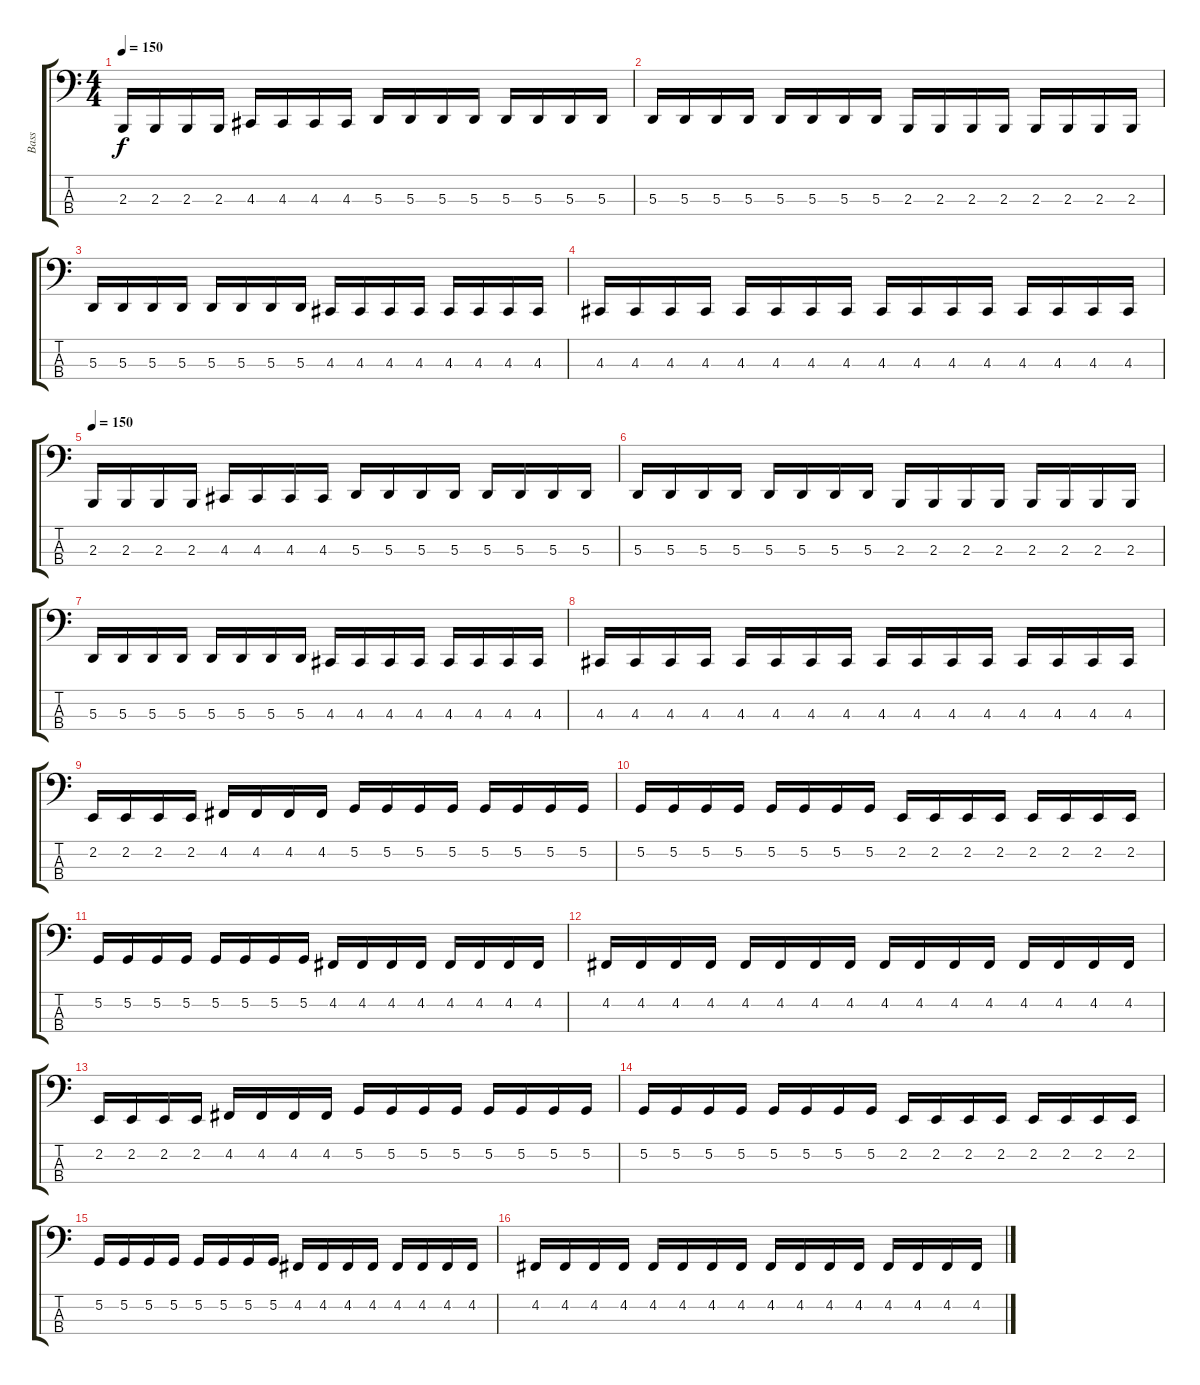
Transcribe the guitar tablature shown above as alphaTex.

\track ("Bass" "Bass") {instrument electricbasspick}
\staff {score tabs}
\tuning (G1 D1 A0 E0) {hide}
\ts (4 4)
\tempo 150
\clef f4
\ks c
2.3.16{dy f} 2.3.16 2.3.16 2.3.16 4.3.16 4.3.16 4.3.16 4.3.16 5.3.16 5.3.16 5.3.16 5.3.16 5.3.16 5.3.16 5.3.16 5.3.16 |
5.3.16 5.3.16 5.3.16 5.3.16 5.3.16 5.3.16 5.3.16 5.3.16 2.3.16 2.3.16 2.3.16 2.3.16 2.3.16 2.3.16 2.3.16 2.3.16 |
5.3.16 5.3.16 5.3.16 5.3.16 5.3.16 5.3.16 5.3.16 5.3.16 4.3.16 4.3.16 4.3.16 4.3.16 4.3.16 4.3.16 4.3.16 4.3.16 |
4.3.16 4.3.16 4.3.16 4.3.16 4.3.16 4.3.16 4.3.16 4.3.16 4.3.16 4.3.16 4.3.16 4.3.16 4.3.16 4.3.16 4.3.16 4.3.16 |
\tempo 150
2.3.16 2.3.16 2.3.16 2.3.16 4.3.16 4.3.16 4.3.16 4.3.16 5.3.16 5.3.16 5.3.16 5.3.16 5.3.16 5.3.16 5.3.16 5.3.16 |
5.3.16 5.3.16 5.3.16 5.3.16 5.3.16 5.3.16 5.3.16 5.3.16 2.3.16 2.3.16 2.3.16 2.3.16 2.3.16 2.3.16 2.3.16 2.3.16 |
5.3.16 5.3.16 5.3.16 5.3.16 5.3.16 5.3.16 5.3.16 5.3.16 4.3.16 4.3.16 4.3.16 4.3.16 4.3.16 4.3.16 4.3.16 4.3.16 |
4.3.16 4.3.16 4.3.16 4.3.16 4.3.16 4.3.16 4.3.16 4.3.16 4.3.16 4.3.16 4.3.16 4.3.16 4.3.16 4.3.16 4.3.16 4.3.16 |
2.2.16 2.2.16 2.2.16 2.2.16 4.2.16 4.2.16 4.2.16 4.2.16 5.2.16 5.2.16 5.2.16 5.2.16 5.2.16 5.2.16 5.2.16 5.2.16 |
5.2.16 5.2.16 5.2.16 5.2.16 5.2.16 5.2.16 5.2.16 5.2.16 2.2.16 2.2.16 2.2.16 2.2.16 2.2.16 2.2.16 2.2.16 2.2.16 |
5.2.16 5.2.16 5.2.16 5.2.16 5.2.16 5.2.16 5.2.16 5.2.16 4.2.16 4.2.16 4.2.16 4.2.16 4.2.16 4.2.16 4.2.16 4.2.16 |
4.2.16 4.2.16 4.2.16 4.2.16 4.2.16 4.2.16 4.2.16 4.2.16 4.2.16 4.2.16 4.2.16 4.2.16 4.2.16 4.2.16 4.2.16 4.2.16 |
2.2.16 2.2.16 2.2.16 2.2.16 4.2.16 4.2.16 4.2.16 4.2.16 5.2.16 5.2.16 5.2.16 5.2.16 5.2.16 5.2.16 5.2.16 5.2.16 |
5.2.16 5.2.16 5.2.16 5.2.16 5.2.16 5.2.16 5.2.16 5.2.16 2.2.16 2.2.16 2.2.16 2.2.16 2.2.16 2.2.16 2.2.16 2.2.16 |
5.2.16 5.2.16 5.2.16 5.2.16 5.2.16 5.2.16 5.2.16 5.2.16 4.2.16 4.2.16 4.2.16 4.2.16 4.2.16 4.2.16 4.2.16 4.2.16 |
4.2.16 4.2.16 4.2.16 4.2.16 4.2.16 4.2.16 4.2.16 4.2.16 4.2.16 4.2.16 4.2.16 4.2.16 4.2.16 4.2.16 4.2.16 4.2.16
